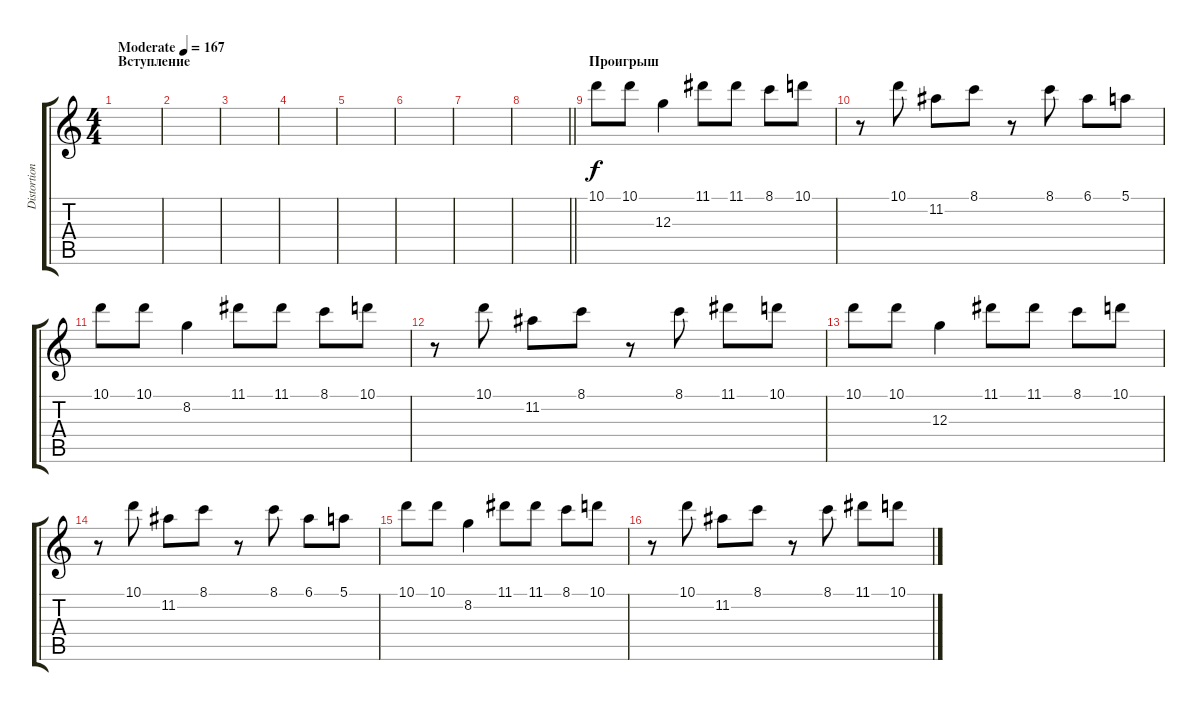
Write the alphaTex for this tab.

\track ("Distortion (Solo)" "Distortion") {instrument distortionguitar}
\staff {score tabs}
\tuning (E4 B3 G3 D3 A2 E2) {hide}
\ts (4 4)
\section ("" "Вступление")
\tempo (167 "Moderate")
\clef g2
\ks c
|
|
|
|
|
|
|
\barLineRight lightlight
|
\section ("" "Проигрыш")
10.1.8 10.1.8 12.3.4 11.1.8 11.1.8 8.1.8 10.1.8 |
r.8 10.1.8 11.2.8 8.1.8 r.8 8.1.8 6.1.8 5.1.8 |
10.1.8 10.1.8 8.2.4 11.1.8 11.1.8 8.1.8 10.1.8 |
r.8 10.1.8 11.2.8 8.1.8 r.8 8.1.8 11.1.8 10.1.8 |
10.1.8 10.1.8 12.3.4 11.1.8 11.1.8 8.1.8 10.1.8 |
r.8 10.1.8 11.2.8 8.1.8 r.8 8.1.8 6.1.8 5.1.8 |
10.1.8 10.1.8 8.2.4 11.1.8 11.1.8 8.1.8 10.1.8 |
r.8 10.1.8 11.2.8 8.1.8 r.8 8.1.8 11.1.8 10.1.8
